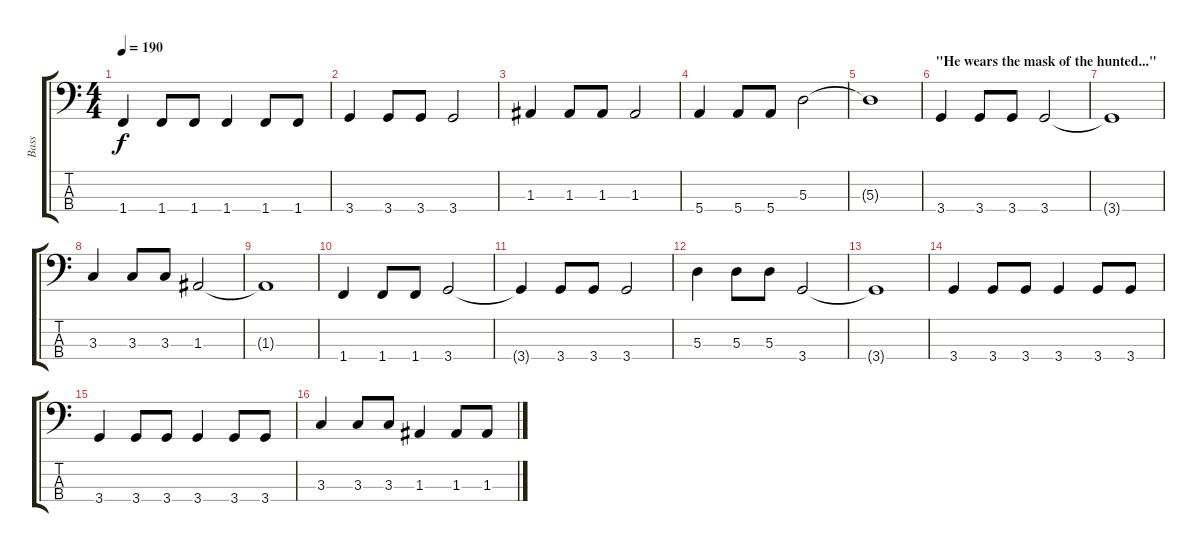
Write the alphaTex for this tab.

\track ("Bass" "Bass") {instrument slapbass2}
\staff {score tabs}
\tuning (G2 D2 A1 E1) {hide}
\ts (4 4)
\tempo 190
\clef f4
\ks c
1.4{t}.4{dy f} 1.4.8 1.4.8 1.4.4 1.4.8 1.4.8 |
3.4.4 3.4.8 3.4.8 3.4.2 |
1.3.4 1.3.8 1.3.8 1.3.2 |
5.4.4 5.4.8 5.4.8 5.3.2 |
5.3{t}.1 |
\section ("" "\"He wears the mask of the hunted...\"")
3.4.4 3.4.8 3.4.8 3.4.2 |
3.4{t}.1 |
3.3.4 3.3.8 3.3.8 1.3.2 |
1.3{t}.1 |
1.4.4 1.4.8 1.4.8 3.4.2 |
3.4{t}.4 3.4.8 3.4.8 3.4.2 |
5.3.4 5.3.8 5.3.8 3.4.2 |
3.4{t}.1 |
3.4.4 3.4.8 3.4.8 3.4.4 3.4.8 3.4.8 |
3.4.4 3.4.8 3.4.8 3.4.4 3.4.8 3.4.8 |
3.3.4 3.3.8 3.3.8 1.3.4 1.3.8 1.3.8
